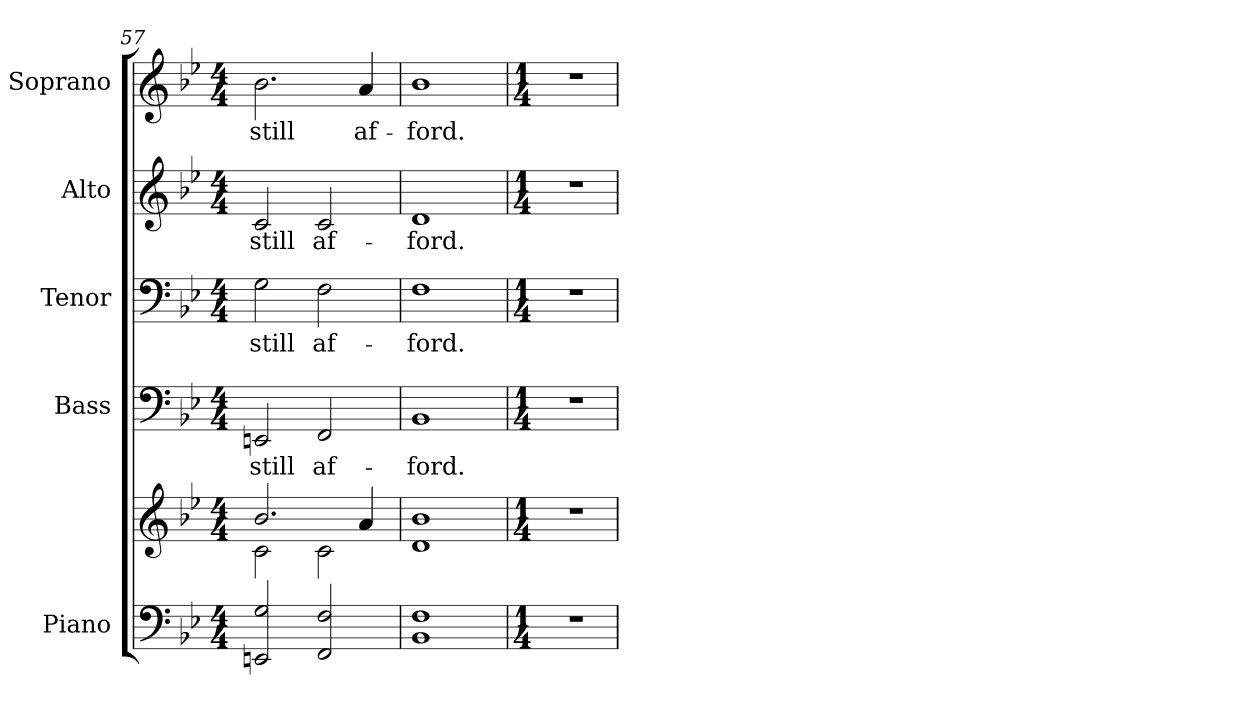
**kern	**kern	**kern	**text	**kern	**text	**kern	**text	**kern	**text
*part5	*part5	*part4	*part4	*part3	*part3	*part2	*part2	*part1	*part1
*staff6	*staff5	*staff4	*staff4	*staff3	*staff3	*staff2	*staff2	*staff1	*staff1
*I"Piano	*	*I"Bass	*	*I"Tenor	*	*I"Alto	*	*I"Soprano	*
*I'Pno.	*	*I'B.	*	*I'T.	*	*I'A.	*	*I'S.	*
!!LO:PB:g=z
*clefF4	*clefG2	*clefF4	*	*clefF4	*	*clefG2	*	*clefG2	*
*k[b-e-]	*k[b-e-]	*k[b-e-]	*	*k[b-e-]	*	*k[b-e-]	*	*k[b-e-]	*
*B-:	*B-:	*B-:	*	*B-:	*	*B-:	*	*B-:	*
*M4/4	*M4/4	*M4/4	*	*M4/4	*	*M4/4	*	*M4/4	*
=57	=57	=57	=57	=57	=57	=57	=57	=57	=57
*	*^	*	*	*	*	*	*	*	*
!	!	!	!	!LO:LY:b:color=#000000	!	!	!	!	!	!
!	!	!	!	!	!	!LO:LY:b:color=#000000	!	!	!	!
!	!	!	!	!	!	!	!	!LO:LY:b:color=#000000	!	!
!	!	!	!	!	!	!	!	!	!	!LO:LY:b:color=#000000
2EEni/ 2Gi	2.b-i/	2ci\	2EEni/	still	2Gi\	still	2ci/	still	2.b-i\	still
!	!	!	!	!LO:LY:b:color=#000000	!	!	!	!	!	!
!	!	!	!	!	!	!LO:LY:b:color=#000000	!	!	!	!
!	!	!	!	!	!	!	!	!LO:LY:b:color=#000000	!	!
2FFi/ 2Fi	.	2ci\	2FFi/	af-	2Fi\	af-	2ci/	af-	.	.
!	!	!	!	!	!	!	!	!	!	!LO:LY:b:color=#000000
.	4ai/	.	.	.	.	.	.	.	4ai/	af-
*	*v	*v	*	*	*	*	*	*	*	*
=58	=58	=58	=58	=58	=58	=58	=58	=58	=58
!	!	!	!LO:LY:b:color=#000000	!	!	!	!	!	!
!	!	!	!	!	!LO:LY:b:color=#000000	!	!	!	!
!	!	!	!	!	!	!	!LO:LY:b:color=#000000	!	!
!	!	!	!	!	!	!	!	!	!LO:LY:b:color=#000000
1BB-i 1Fi	1di 1b-i	1BB-i	-ford.	1Fi	-ford.	1di	-ford.	1b-i	-ford.
!!LO:PB:g=z
=59	=59	=59	=59	=59	=59	=59	=59	=59	=59
*M1/4	*M1/4	*M1/4	*	*M1/4	*	*M1/4	*	*M1/4	*
!LO:N:vis=1	!LO:N:vis=1	!LO:N:vis=1	!	!LO:N:vis=1	!	!LO:N:vis=1	!	!LO:N:vis=1	!
4r	4r	4r	.	4r	.	4r	.	4r	.
=	=	=	=	=	=	=	=	=	=
*-	*-	*-	*-	*-	*-	*-	*-	*-	*-
